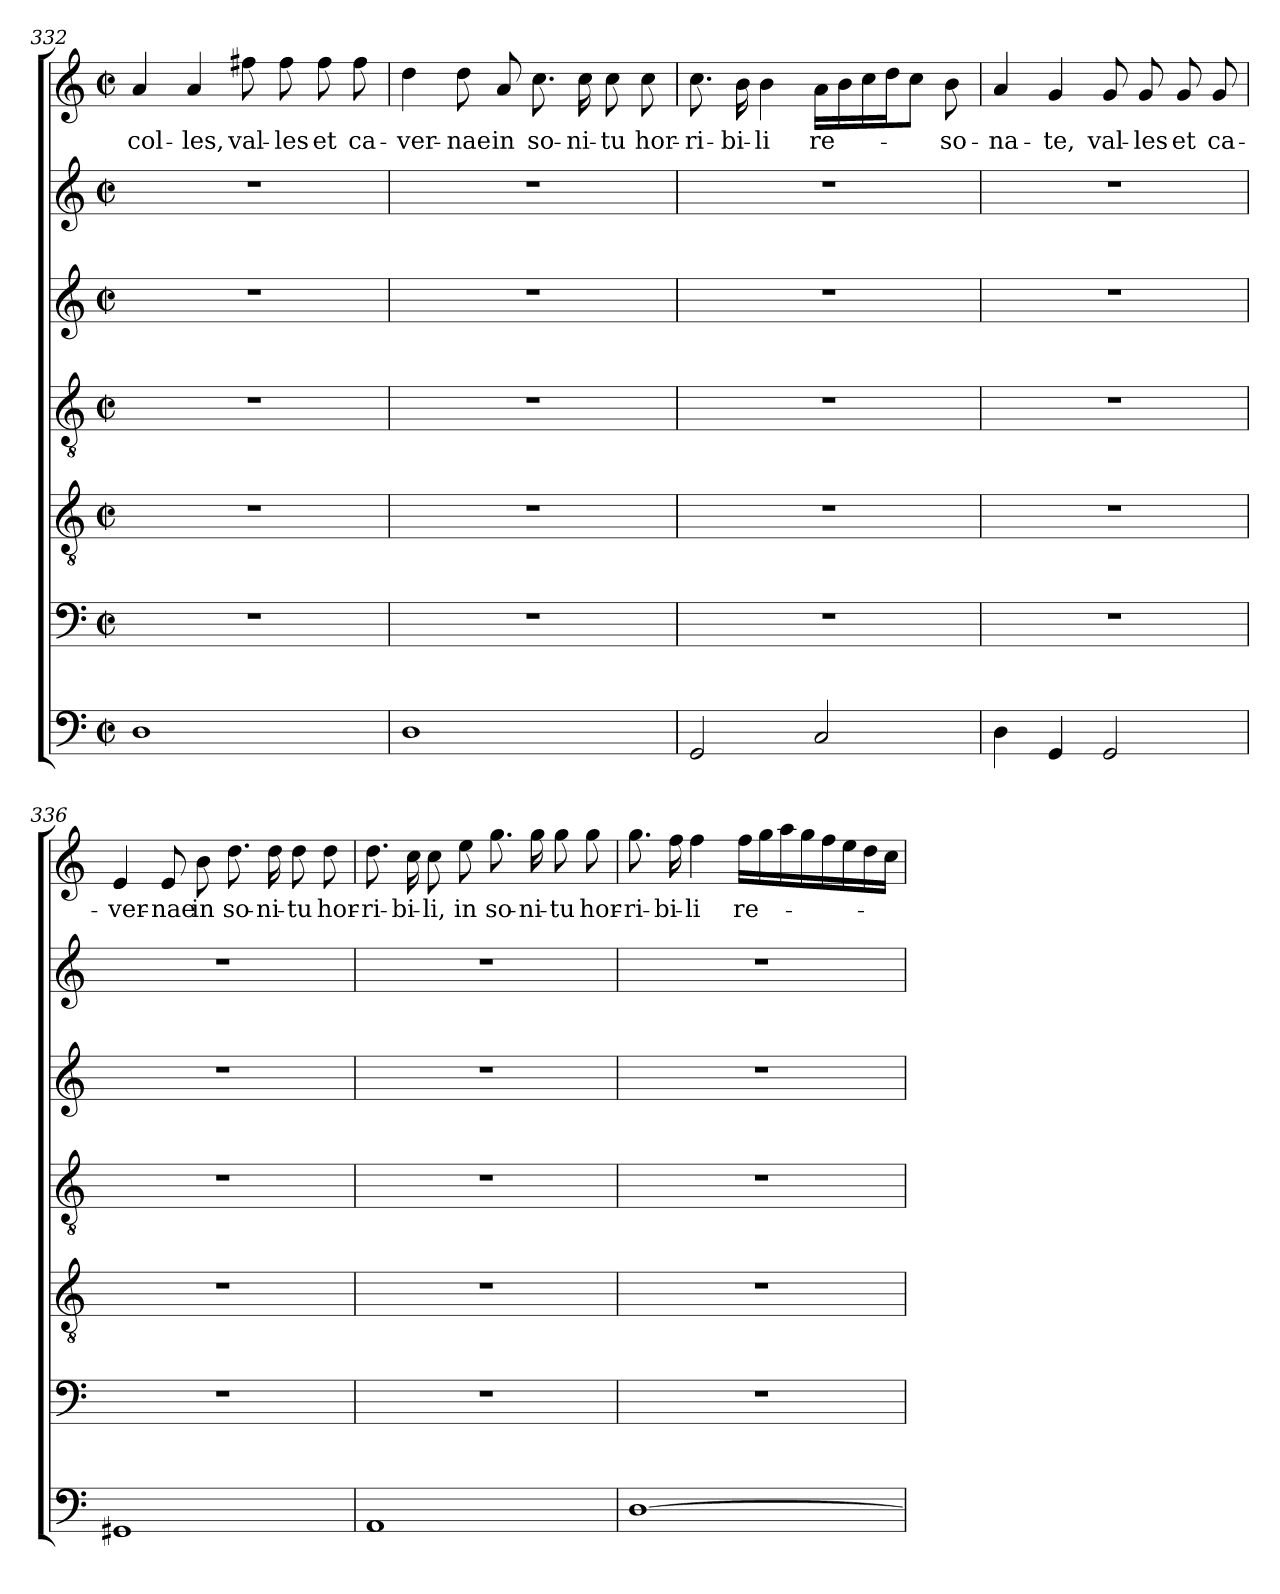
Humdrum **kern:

**kern	**kern	**kern	**kern	**kern	**kern	**kern	**text
*part7	*part6	*part5	*part4	*part3	*part2	*part1	*part1
*staff7	*staff6	*staff5	*staff4	*staff3	*staff2	*staff1	*staff1
*clefF4	*clefF4	*clefGv2	*clefGv2	*clefG2	*clefG2	*clefG2	*
*	*ITrd8c14	*	*	*	*	*	*
*k[]	*k[]	*k[]	*k[]	*k[]	*k[]	*k[]	*
*C:	*C:	*C:	*C:	*C:	*C:	*C:	*
*M2/2	*M2/2	*M2/2	*M2/2	*M2/2	*M2/2	*M2/2	*
*met(c|)	*met(c|)	*met(c|)	*met(c|)	*met(c|)	*met(c|)	*met(c|)	*
=332	=332	=332	=332	=332	=332	=332	=332
!	!	!	!	!	!	!	!LO:LY:b
1D	1r	1r	1r	1r	1r	4a/	col-
!	!	!	!	!	!	!	!LO:LY:b
.	.	.	.	.	.	4a/	-les,
!	!	!	!	!	!	!	!LO:LY:b
.	.	.	.	.	.	8ff#X\	val-
!	!	!	!	!	!	!	!LO:LY:b
.	.	.	.	.	.	8ff#\	-les
!	!	!	!	!	!	!	!LO:LY:b
.	.	.	.	.	.	8ff#\	et
!	!	!	!	!	!	!	!LO:LY:b
.	.	.	.	.	.	8ff#\	ca-
=333	=333	=333	=333	=333	=333	=333	=333
!	!	!	!	!	!	!	!LO:LY:b
1D	1r	1r	1r	1r	1r	4dd\	-ver-
!	!	!	!	!	!	!	!LO:LY:b
.	.	.	.	.	.	8dd\	-nae
!	!	!	!	!	!	!	!LO:LY:b
.	.	.	.	.	.	8a/	in
!	!	!	!	!	!	!	!LO:LY:b
.	.	.	.	.	.	8.cc\	so-
!	!	!	!	!	!	!	!LO:LY:b
.	.	.	.	.	.	16cc\	-ni-
!	!	!	!	!	!	!	!LO:LY:b
.	.	.	.	.	.	8cc\	-tu
!	!	!	!	!	!	!	!LO:LY:b
.	.	.	.	.	.	8cc\	hor-
!!LO:LB:g=z
=334	=334	=334	=334	=334	=334	=334	=334
!	!	!	!	!	!	!	!LO:LY:b
2GG/	1r	1r	1r	1r	1r	8.cc\	-ri-
!	!	!	!	!	!	!	!LO:LY:b
.	.	.	.	.	.	16b\	-bi-
!	!	!	!	!	!	!	!LO:LY:b
.	.	.	.	.	.	4b\	-li
!	!	!	!	!	!	!	!LO:LY:b
2C/	.	.	.	.	.	16a\LL	re-
.	.	.	.	.	.	16b\	.
.	.	.	.	.	.	16cc\	.
.	.	.	.	.	.	16dd\J	.
.	.	.	.	.	.	8cc\J	.
!	!	!	!	!	!	!	!LO:LY:b
.	.	.	.	.	.	8b\	-so-
=335	=335	=335	=335	=335	=335	=335	=335
!	!	!	!	!	!	!	!LO:LY:b
4D\	1r	1r	1r	1r	1r	4a/	-na-
!	!	!	!	!	!	!	!LO:LY:b
4GG/	.	.	.	.	.	4g/	-te,
!	!	!	!	!	!	!	!LO:LY:b
2GG/	.	.	.	.	.	8g/	val-
!	!	!	!	!	!	!	!LO:LY:b
.	.	.	.	.	.	8g/	-les
!	!	!	!	!	!	!	!LO:LY:b
.	.	.	.	.	.	8g/	et
!	!	!	!	!	!	!	!LO:LY:b
.	.	.	.	.	.	8g/	ca-
=336	=336	=336	=336	=336	=336	=336	=336
!	!	!	!	!	!	!	!LO:LY:b
1GG#X	1r	1r	1r	1r	1r	4e/	-ver-
!	!	!	!	!	!	!	!LO:LY:b
.	.	.	.	.	.	8e/	-nae
!	!	!	!	!	!	!	!LO:LY:b
.	.	.	.	.	.	8b\	in
!	!	!	!	!	!	!	!LO:LY:b
.	.	.	.	.	.	8.dd\	so-
!	!	!	!	!	!	!	!LO:LY:b
.	.	.	.	.	.	16dd\	-ni-
!	!	!	!	!	!	!	!LO:LY:b
.	.	.	.	.	.	8dd\	-tu
!	!	!	!	!	!	!	!LO:LY:b
.	.	.	.	.	.	8dd\	hor-
=337	=337	=337	=337	=337	=337	=337	=337
!	!	!	!	!	!	!	!LO:LY:b
1AA	1r	1r	1r	1r	1r	8.dd\	-ri-
!	!	!	!	!	!	!	!LO:LY:b
.	.	.	.	.	.	16cc\	-bi-
!	!	!	!	!	!	!	!LO:LY:b
.	.	.	.	.	.	8cc\	-li,
!	!	!	!	!	!	!	!LO:LY:b
.	.	.	.	.	.	8ee\	in
!	!	!	!	!	!	!	!LO:LY:b
.	.	.	.	.	.	8.gg\	so-
!	!	!	!	!	!	!	!LO:LY:b
.	.	.	.	.	.	16gg\	-ni-
!	!	!	!	!	!	!	!LO:LY:b
.	.	.	.	.	.	8gg\	-tu
!	!	!	!	!	!	!	!LO:LY:b
.	.	.	.	.	.	8gg\	hor-
!!LO:PB:g=z
=338	=338	=338	=338	=338	=338	=338	=338
!	!	!	!	!	!	!	!LO:LY:b
[1D	1r	1r	1r	1r	1r	8.gg\	-ri-
!	!	!	!	!	!	!	!LO:LY:b
.	.	.	.	.	.	16ff\	-bi-
!	!	!	!	!	!	!	!LO:LY:b
.	.	.	.	.	.	4ff\	-li
!	!	!	!	!	!	!	!LO:LY:b
.	.	.	.	.	.	16ff\LL	re-
.	.	.	.	.	.	16gg\	.
.	.	.	.	.	.	16aa\	.
.	.	.	.	.	.	16gg\	.
.	.	.	.	.	.	16ff\	.
.	.	.	.	.	.	16ee\	.
.	.	.	.	.	.	16dd\	.
.	.	.	.	.	.	16cc\JJ	.
=	=	=	=	=	=	=	=
*-	*-	*-	*-	*-	*-	*-	*-
